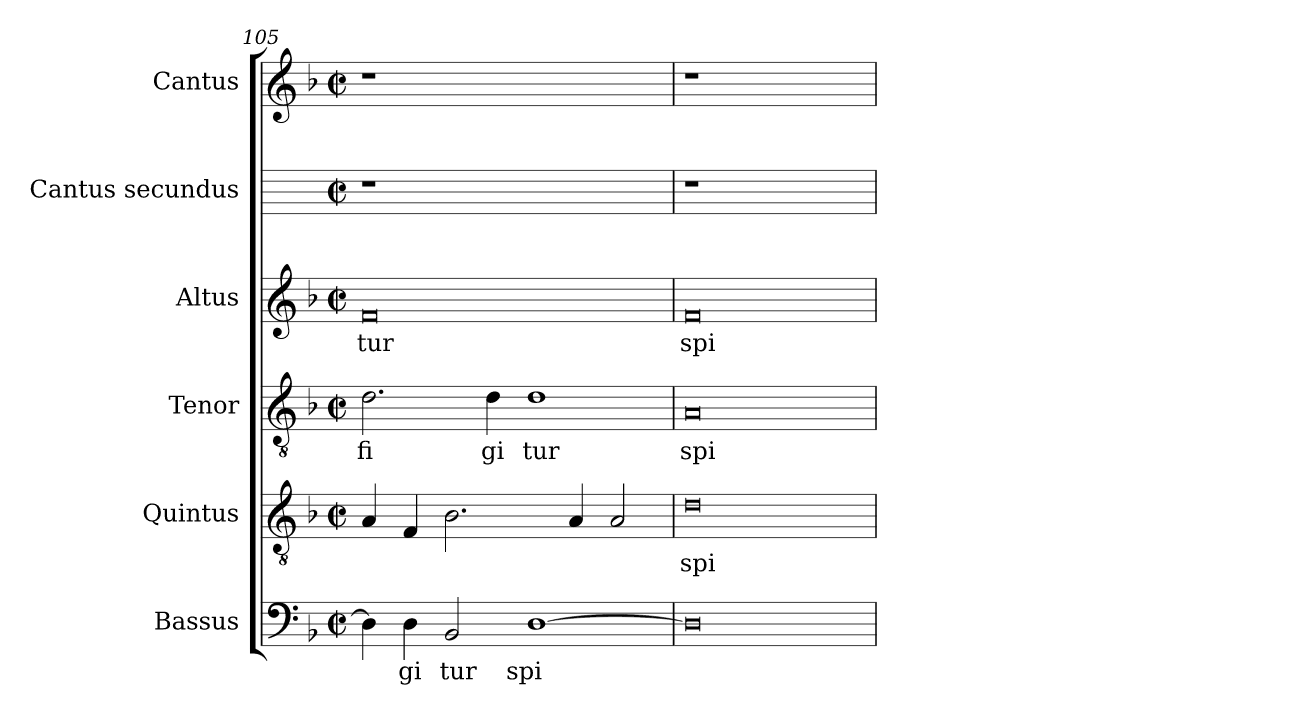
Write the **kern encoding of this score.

**kern	**text	**kern	**text	**kern	**text	**kern	**text	**kern	**kern
*part6	*part6	*part5	*part5	*part4	*part4	*part3	*part3	*part2	*part1
*staff6	*staff6	*staff5	*staff5	*staff4	*staff4	*staff3	*staff3	*staff2	*staff1
*I"Bassus	*	*I"Quintus	*	*I"Tenor	*	*I"Altus	*	*I"Cantus  secundus	*I"Cantus
*I'B	*	*I'Q	*	*I'T	*	*I'A	*	*	*I'C
*clefF4	*	*clefGv2	*	*clefGv2	*	*clefG2	*	*	*clefG2
*k[b-]	*	*k[b-]	*	*k[b-]	*	*k[b-]	*	*k[]	*k[b-]
*F:	*	*F:	*	*F:	*	*F:	*	*C:	*F:
*M2/2	*	*M2/2	*	*M2/2	*	*M2/2	*	*M2/2	*M2/2
*met(c|)	*	*met(c|)	*	*met(c|)	*	*met(c|)	*	*met(c|)	*met(c|)
=105	=105	=105	=105	=105	=105	=105	=105	=105	=105
!	!LO:LY:b:cj	!	!LO:LY:b:cj	!	!LO:LY:b:cj	!	!LO:LY:b:cj	!	!
4D\]	.	4A/	.	2.d\	fi	0f	-tur	1r	1r
!	!LO:LY:b:cj	!	!LO:LY:b:cj	!	!	!	!	!	!
4D\	gi	4F/	.	.	.	.	.	.	.
!	!LO:LY:b:cj	!	!LO:LY:b:cj	!	!	!	!	!	!
2BB-/	tur	2.B-\	.	.	.	.	.	.	.
!	!	!	!	!	!LO:LY:b:cj	!	!	!	!
.	.	.	.	4d\	gi	.	.	.	.
!	!LO:LY:b:cj	!	!	!	!LO:LY:b:cj	!	!	!	!
[>1D	spi	.	.	1d	tur	.	.	1ryy	1ryy
!	!	!	!LO:LY:b:cj	!	!	!	!	!	!
.	.	4A/	.	.	.	.	.	.	.
!	!	!	!LO:LY:b:cj	!	!	!	!	!	!
.	.	2A/	.	.	.	.	.	.	.
=106	=106	=106	=106	=106	=106	=106	=106	=106	=106
!	!LO:LY:b:cj	!	!LO:LY:b:cj	!	!LO:LY:b:cj	!	!LO:LY:b:cj	!	!
0D]	.	0d	spi	0A	spi	0f	spi-	1r	1r
.	.	.	.	.	.	.	.	1ryy	1ryy
=	=	=	=	=	=	=	=	=	=
*-	*-	*-	*-	*-	*-	*-	*-	*-	*-
